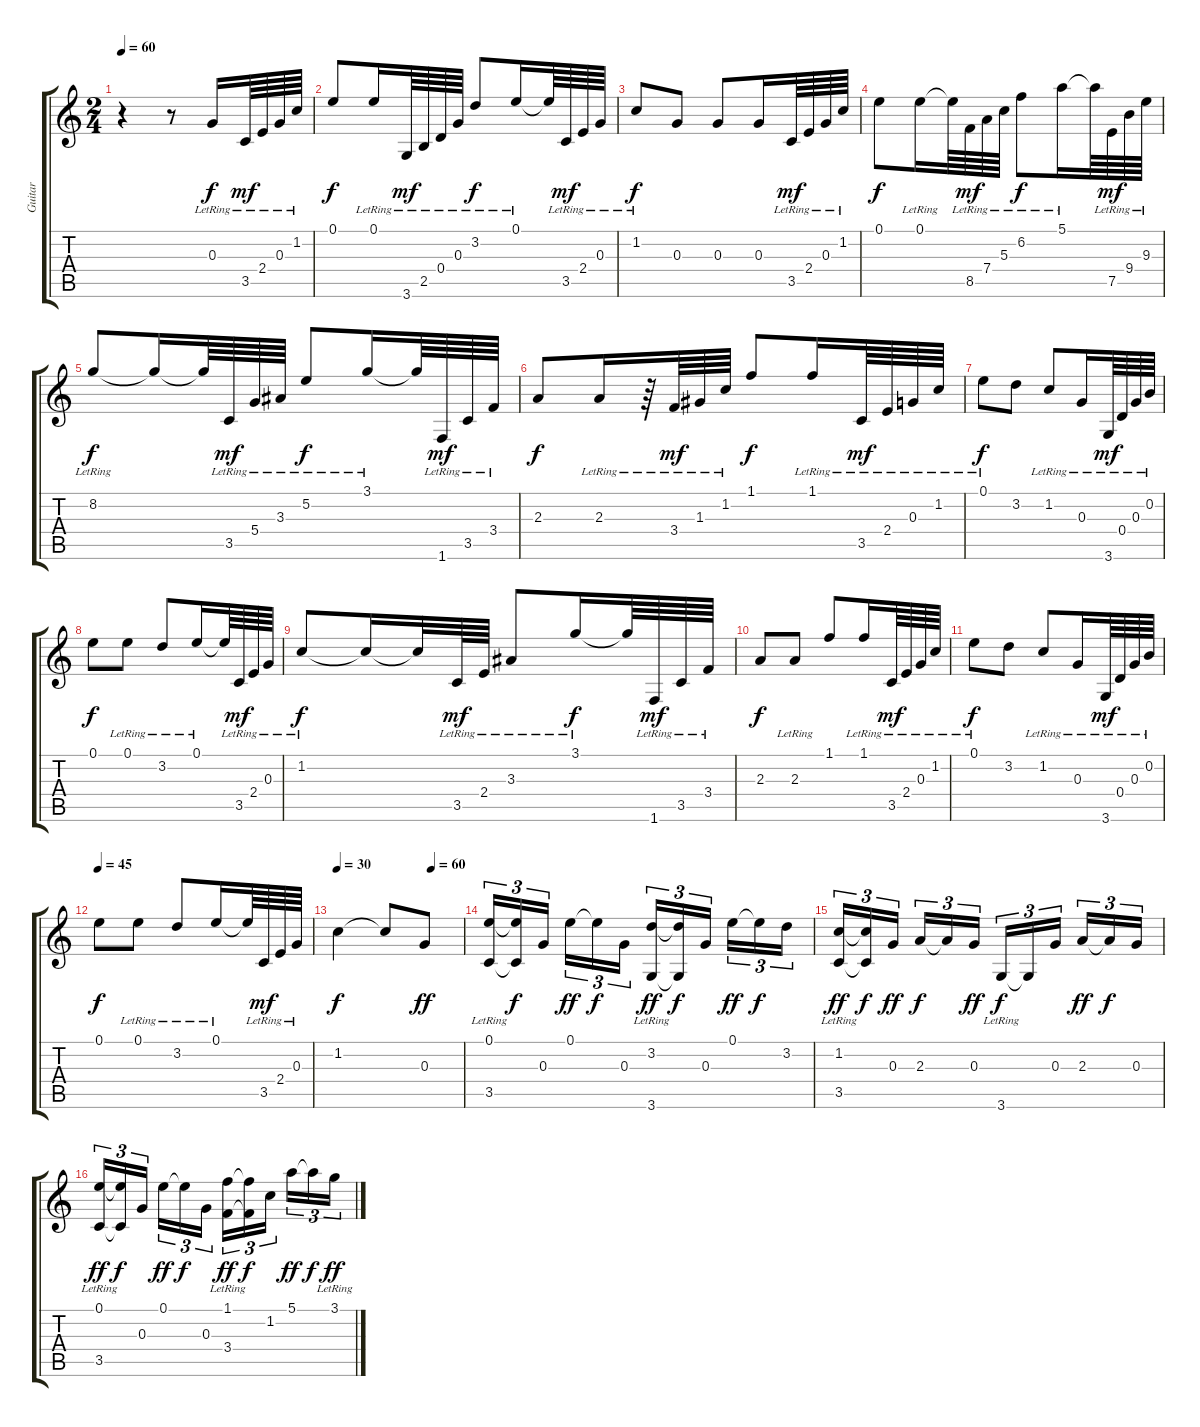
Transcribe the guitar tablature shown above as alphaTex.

\track ("Guitar" "Guitar") {instrument acousticguitarnylon}
\staff {score tabs}
\tuning (E4 B3 G3 D3 A2 E2) {hide}
\ts (2 4)
\tempo 60
\clef g2
\ks c
r.4{dy f instrument acousticguitarnylon} r.8 0.3{lr}.16 3.5{lr}.64{dy mf} 2.4{lr}.64 0.3{lr}.64 1.2{lr}.64 |
0.1.8{dy f} 0.1{lr}.16 3.6{lr}.64{dy mf} 2.5{lr}.64 0.4{lr}.64 0.3{lr}.64 3.2{lr}.8{dy f} 0.1{lr}.16 0.1{t}.64 3.5{lr}.64{dy mf} 2.4{lr}.64 0.3{lr}.64 |
1.2{lr}.8{dy f} 0.3.8 0.3.8 0.3.16 3.5{lr}.64{dy mf} 2.4{lr}.64 0.3{lr}.64 1.2{lr}.64 |
0.1.8{dy f} 0.1{lr}.16 0.1{t}.64 8.5{lr}.64{dy mf} 7.4{lr}.64 5.3{lr}.64 6.2{lr}.8{dy f} 5.1{lr}.16 5.1{t}.64 7.5{lr}.64{dy mf} 9.4{lr}.64 9.3{lr}.64 |
8.2{lr}.8{dy f} 8.2{t}.16 8.2{t}.64 3.5{lr}.64{dy mf} 5.4{lr}.64 3.3{lr}.64 5.2{lr}.8{dy f} 3.1{lr}.16 3.1{t}.64 1.6{lr}.64{dy mf} 3.5{lr}.64 3.4{lr}.64 |
2.3.8{dy f} 2.3{lr}.16 r.64 3.4{lr}.64{dy mf} 1.3{lr}.64 1.2{lr}.64 1.1.8{dy f} 1.1{lr}.16 3.5{lr}.64{dy mf} 2.4{lr}.64 0.3{lr}.64 1.2{lr}.64 |
0.1{lr}.8{dy f} 3.2.8 1.2{lr}.8 0.3{lr}.16 3.6{lr}.64{dy mf} 0.4{lr}.64 0.3{lr}.64 0.2{lr}.64 |
0.1.8{dy f} 0.1{lr}.8 3.2{lr}.8 0.1{lr}.16 0.1{t}.64 3.5{lr}.64{dy mf} 2.4{lr}.64 0.3{lr}.64 |
1.2{lr}.8{dy f} 1.2{t}.16 1.2{t}.32 3.5{lr}.64{dy mf} 2.4{lr}.64 3.3{lr}.8 3.1{lr}.16{dy f} 3.1{t}.64 1.6{lr}.64{dy mf} 3.5{lr}.64 3.4{lr}.64 |
2.3.8{dy f} 2.3{lr}.8 1.1.8 1.1{lr}.16 3.5{lr}.64{dy mf} 2.4{lr}.64 0.3{lr}.64 1.2{lr}.64 |
0.1{lr}.8{dy f} 3.2.8 1.2{lr}.8 0.3{lr}.16 3.6{lr}.64{dy mf} 0.4{lr}.64 0.3{lr}.64 0.2{lr}.64 |
\tempo 45
0.1.8{dy f} 0.1{lr}.8 3.2{lr}.8 0.1{lr}.16 0.1{t}.64 3.5{lr}.64{dy mf} 2.4{lr}.64 0.3{lr}.64 |
\tempo 30
\tempo (60 0.75)
1.2.4{dy f} 1.2{t}.8 0.3.8{dy ff} |
(0.1 3.5{lr}).16{tu (3 2)} (0.1{t} 3.5{t}).16{tu (3 2) dy f} 0.3.16{tu (3 2)} 0.1.16{tu (3 2) dy ff} 0.1{t}.16{tu (3 2) dy f} 0.3.16{tu (3 2)} (3.2 3.6{lr}).16{tu (3 2) dy ff} (3.2{t} 3.6{t}).16{tu (3 2) dy f} 0.3.16{tu (3 2)} 0.1.16{tu (3 2) dy ff} 0.1{t}.16{tu (3 2) dy f} 3.2.16{tu (3 2)} |
(1.2 3.5{lr}).16{tu (3 2) dy ff} (1.2{t} 3.5{t}).16{tu (3 2) dy f} 0.3.16{tu (3 2) dy ff} 2.3.16{tu (3 2) dy f} 2.3{t}.16{tu (3 2)} 0.3.16{tu (3 2) dy ff} 3.6{lr}.16{tu (3 2) dy f} 3.6{t}.16{tu (3 2)} 0.3.16{tu (3 2)} 2.3.16{tu (3 2) dy ff} 2.3{t}.16{tu (3 2) dy f} 0.3.16{tu (3 2)} |
(0.1 3.5{lr}).16{tu (3 2) dy ff} (0.1{t} 3.5{t}).16{tu (3 2) dy f} 0.3.16{tu (3 2)} 0.1.16{tu (3 2) dy ff} 0.1{t}.16{tu (3 2) dy f} 0.3.16{tu (3 2)} (1.1 3.4{lr}).16{tu (3 2) dy ff} (1.1{t} 3.4{t}).16{tu (3 2) dy f} 1.2.16{tu (3 2)} 5.1.16{tu (3 2) dy ff} 5.1{t}.16{tu (3 2) dy f} 3.1{lr}.16{tu (3 2) dy ff}
